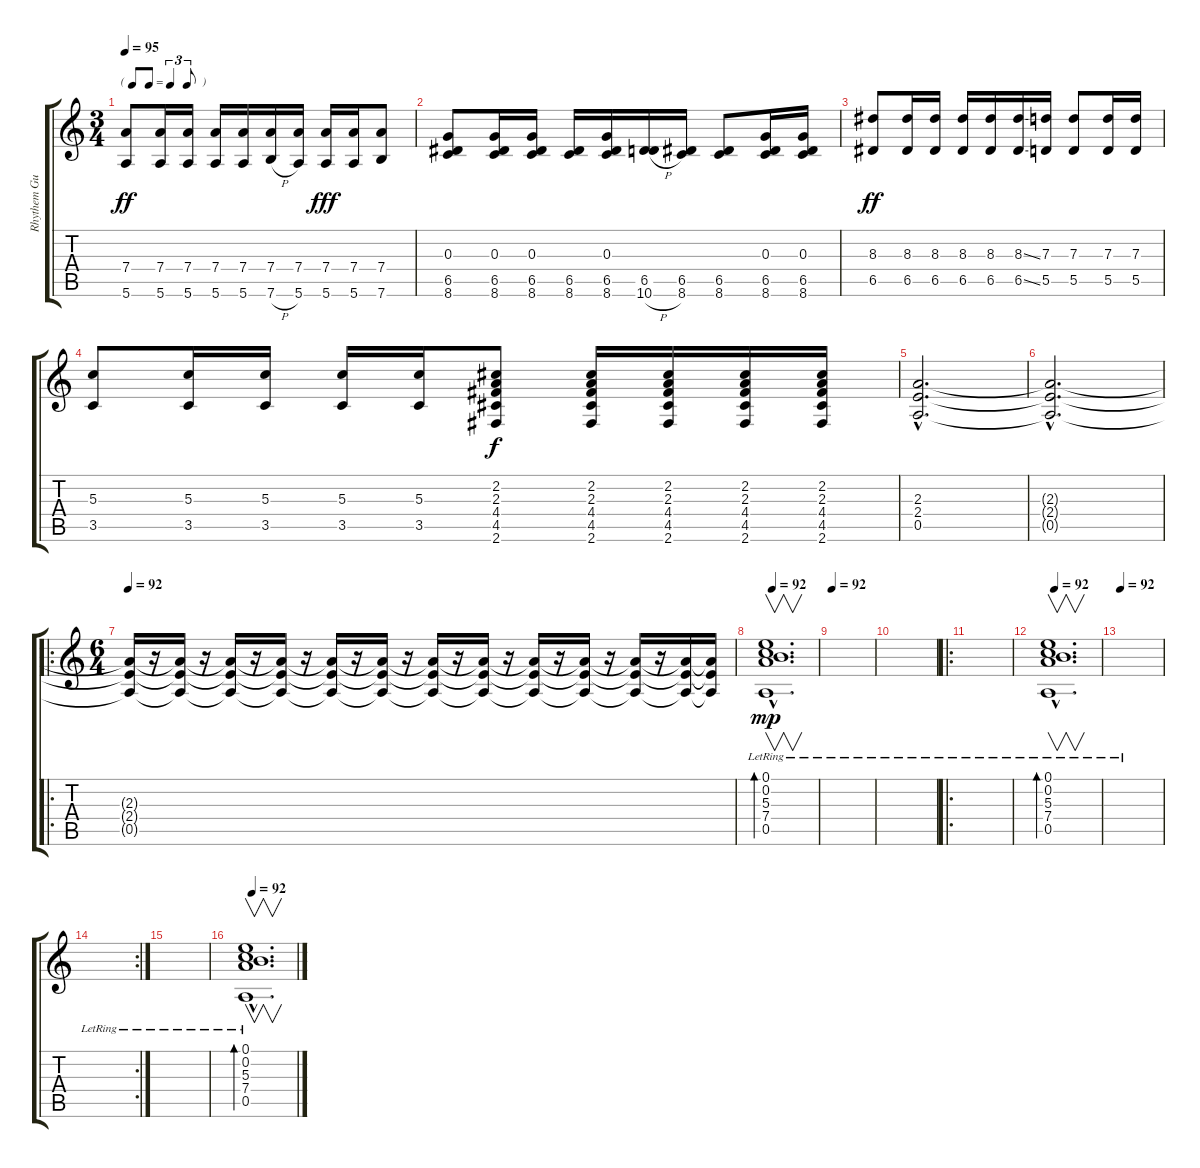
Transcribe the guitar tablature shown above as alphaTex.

\track ("Rhythem Guitar" "Rhythem Gu") {instrument overdrivenguitar}
\staff {score tabs}
\tuning (E4 B3 G3 D3 A2 E2) {hide}
\ts (3 4)
\tf triplet8th
\tempo 95
\clef g2
\ks c
(7.4 5.6).8{dy ff} (7.4 5.6).16 (7.4 5.6).16 (7.4 5.6).16 (7.4 5.6).16 (7.4 7.6{h}).16 (7.4 5.6).16 (7.4 5.6).16{dy fff} (7.4 5.6).16 (7.4 7.6).8 |
(0.3 6.5 8.6).8 (0.3 6.5 8.6).16 (0.3 6.5 8.6).16 (6.5 8.6).16 (0.3 6.5 8.6).16 (6.5 10.6{h}).16 (6.5 8.6).16 (6.5 8.6).8 (0.3 6.5 8.6).16 (0.3 6.5 8.6).16 |
(8.3 6.5).8{dy ff} (8.3 6.5).16 (8.3 6.5).16 (8.3 6.5).16 (8.3 6.5).16 (8.3{ss} 6.5{ss}).16 (7.3 5.5).16 (7.3 5.5).8 (7.3 5.5).16 (7.3 5.5).16 |
(5.3 3.5).8 (5.3 3.5).16 (5.3 3.5).16 (5.3 3.5).16 (5.3 3.5).16 (2.2 2.3 4.4 4.5 2.6).8{dy f} (2.2 2.3 4.4 4.5 2.6).16 (2.2 2.3 4.4 4.5 2.6).16 (2.2 2.3 4.4 4.5 2.6).16 (2.2 2.3 4.4 4.5 2.6).16 |
(2.3{hac} 2.4{hac} 0.5{hac}).2{d} |
(2.3{hac t} 2.4{hac t} 0.5{hac t}).2{d} |
\ro
\ts (6 4)
\tempo 92
(2.3{t} 2.4{t} 0.5{t}).16{volume 16} r.16 (2.3{t} 2.4{t} 0.5{t}).16{volume 15} r.16 (2.3{t} 2.4{t} 0.5{t}).16{volume 15} r.16 (2.3{t} 2.4{t} 0.5{t}).16{volume 14} r.16 (2.3{t} 2.4{t} 0.5{t}).16{volume 14} r.16 (2.3{t} 2.4{t} 0.5{t}).16{volume 13} r.16 (2.3{t} 2.4{t} 0.5{t}).16{volume 13} r.16 (2.3{t} 2.4{t} 0.5{t}).16{volume 12} r.16 (2.3{t} 2.4{t} 0.5{t}).16{volume 12} r.16 (2.3{t} 2.4{t} 0.5{t}).16{volume 11} r.16 (2.3{t} 2.4{t} 0.5{t}).16{volume 10} r.16 (2.3{t} 2.4{t} 0.5{t}).16{volume 9} (2.3{t} 2.4{t} 0.5{t}).16{volume 8} |
\tempo 92
(0.1{hac lr} 0.2{hac lr} 5.3{hac lr} 7.4{hac lr} 0.5{hac lr}).1{v d bd 120 dy mp volume 16 instrument electricguitarclean} |
\tempo 92
|
|
\ro
|
\tempo 92
(0.1{hac lr} 0.2{hac lr} 5.3{hac lr} 7.4{hac lr} 0.5{hac lr}).1{v d bd 120 volume 16 instrument electricguitarclean} |
\tempo 92
|
\rc 2
|
|
\tempo 92
(0.1{hac lr} 0.2{hac lr} 5.3{hac lr} 7.4{hac lr} 0.5{hac lr}).1{v d bd 120 volume 16 instrument electricguitarclean}
